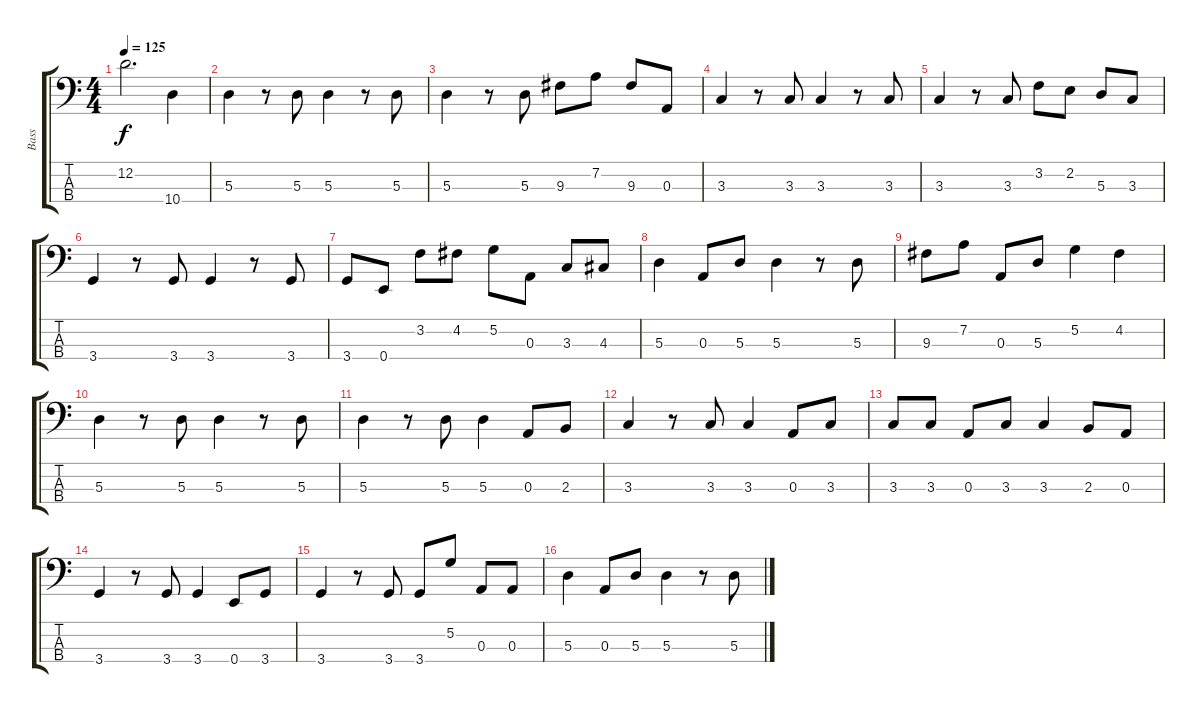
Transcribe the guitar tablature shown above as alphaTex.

\track ("Bass" "Bass") {instrument electricbasspick}
\staff {score tabs}
\tuning (G2 D2 A1 E1) {hide}
\ts (4 4)
\tempo 125
\clef f4
\ks c
12.2{t}.2{d dy f} 10.4.4 |
5.3.4 r.8 5.3.8 5.3.4 r.8 5.3.8 |
5.3.4 r.8 5.3.8 9.3.8 7.2.8 9.3.8 0.3.8 |
3.3.4 r.8 3.3.8 3.3.4 r.8 3.3.8 |
3.3.4 r.8 3.3.8 3.2.8 2.2.8 5.3.8 3.3.8 |
3.4.4 r.8 3.4.8 3.4.4 r.8 3.4.8 |
3.4.8 0.4.8 3.2.8 4.2.8 5.2.8 0.3.8 3.3.8 4.3.8 |
5.3.4 0.3.8 5.3.8 5.3.4 r.8 5.3.8 |
9.3.8 7.2.8 0.3.8 5.3.8 5.2.4 4.2.4 |
5.3.4 r.8 5.3.8 5.3.4 r.8 5.3.8 |
5.3.4 r.8 5.3.8 5.3.4 0.3.8 2.3.8 |
3.3.4 r.8 3.3.8 3.3.4 0.3.8 3.3.8 |
3.3.8 3.3.8 0.3.8 3.3.8 3.3.4 2.3.8 0.3.8 |
3.4.4 r.8 3.4.8 3.4.4 0.4.8 3.4.8 |
3.4.4 r.8 3.4.8 3.4.8 5.2.8 0.3.8 0.3.8 |
5.3.4 0.3.8 5.3.8 5.3.4 r.8 5.3.8
